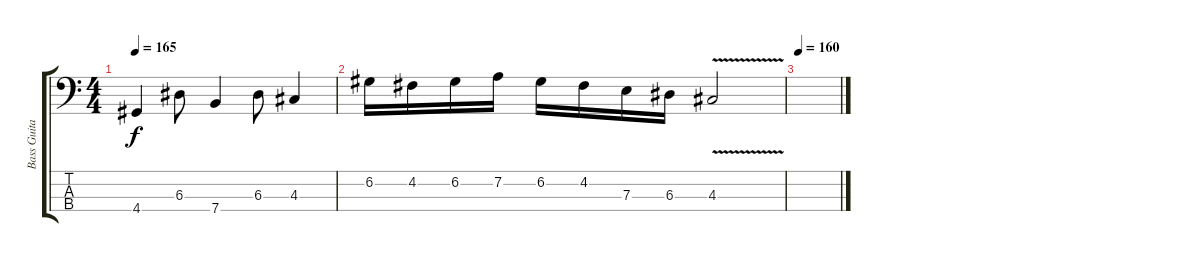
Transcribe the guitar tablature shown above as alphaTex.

\track ("Bass Guitar" "Bass Guita") {instrument electricbasspick}
\staff {score tabs}
\tuning (G2 D2 A1 E1) {hide}
\ts (4 4)
\tempo 165
\clef f4
\ks c
4.4.4{dy f} 6.3.8 7.4.4 6.3.8 4.3.4 |
6.2.16 4.2.16 6.2.16 7.2.16 6.2.16 4.2.16 7.3.16 6.3.16 4.3{v}.2 |
\tempo 160
